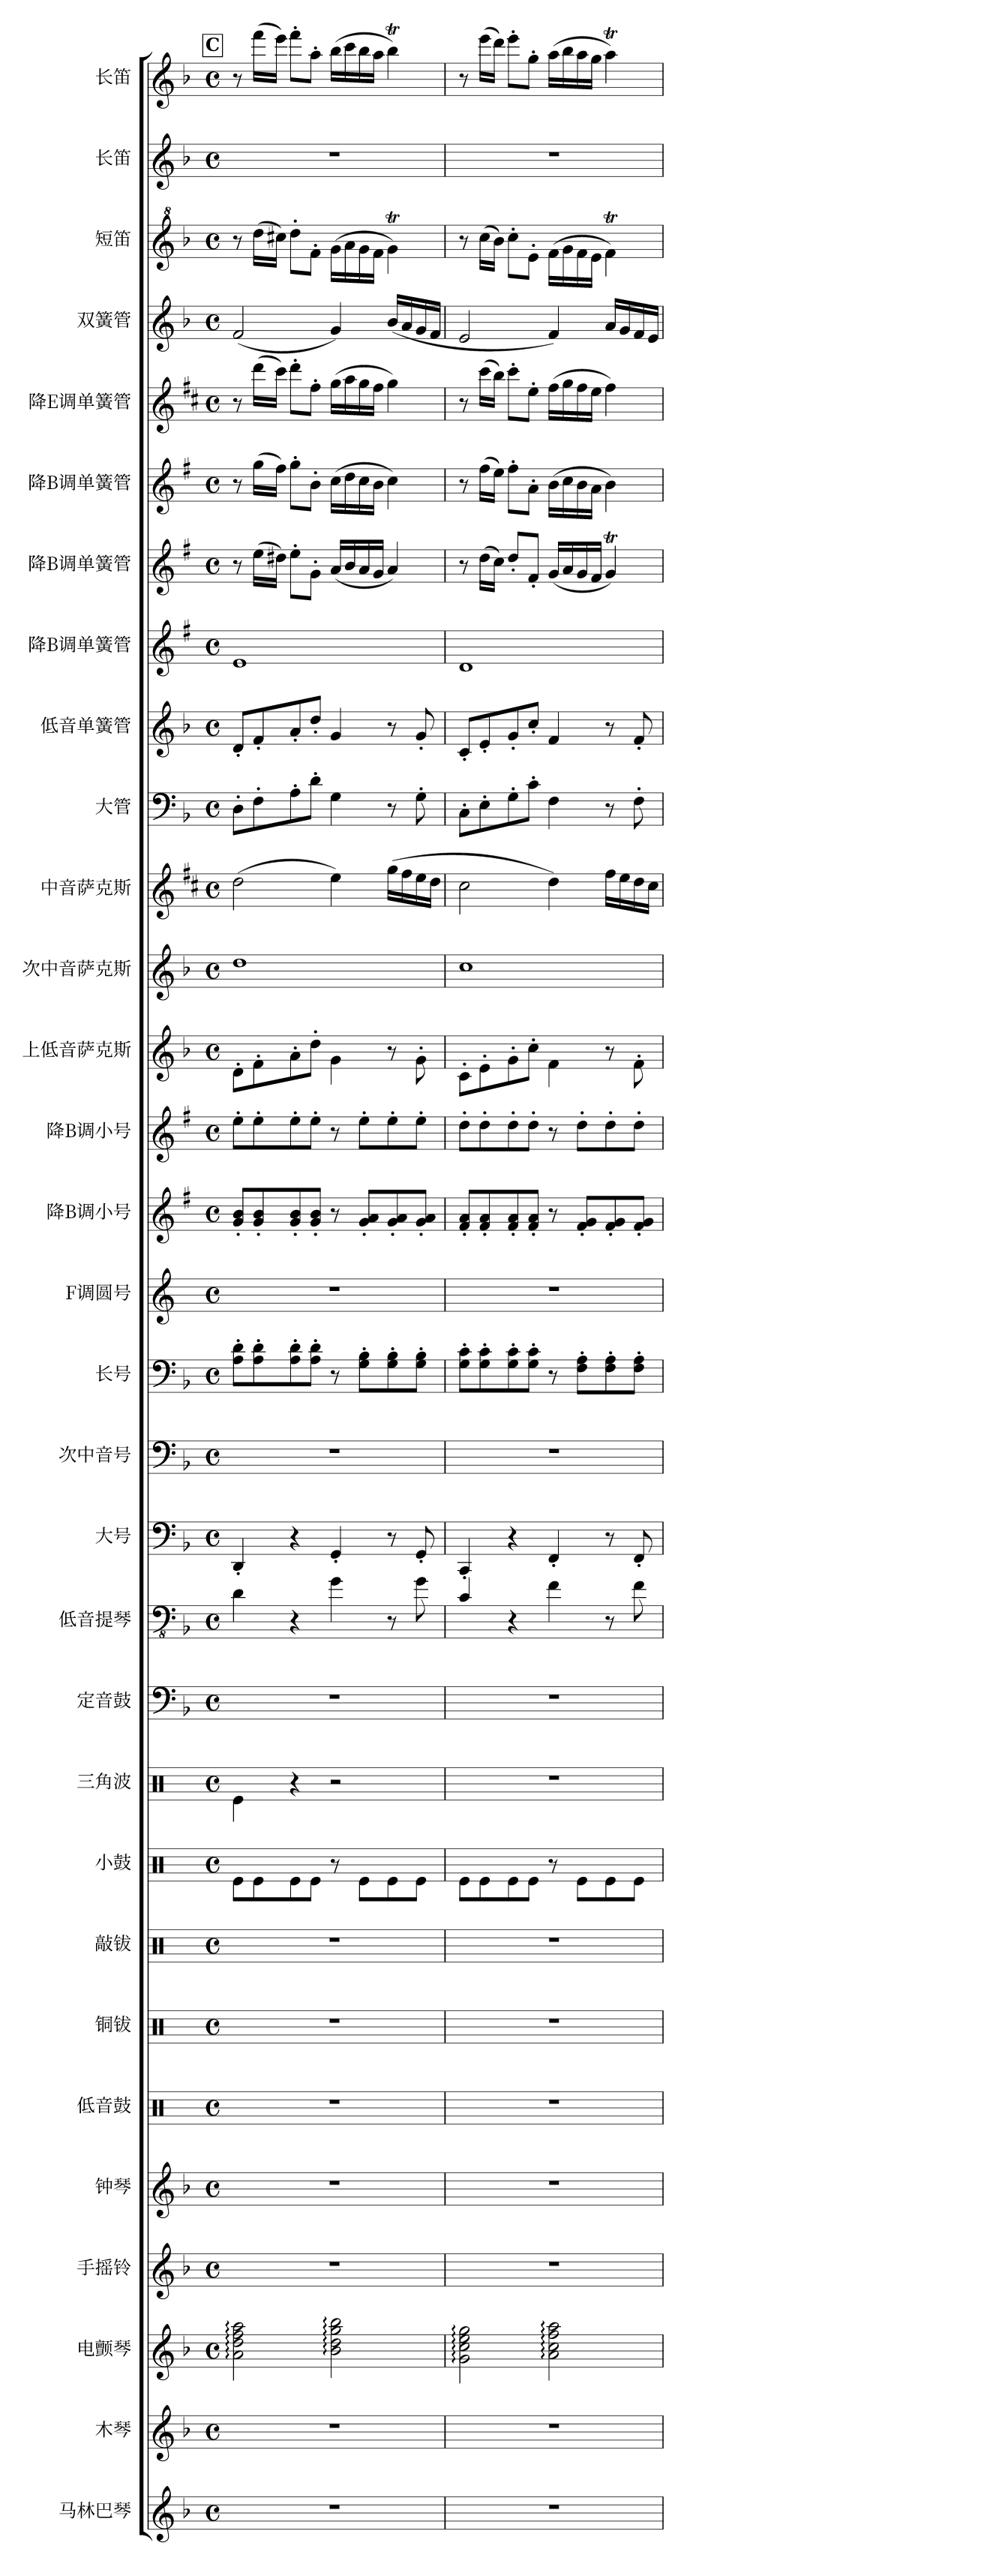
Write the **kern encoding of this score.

**kern	**kern	**kern	**kern	**kern	**kern	**kern	**kern	**kern	**kern	**kern	**kern	**kern	**kern	**kern	**kern	**kern	**kern	**kern	**kern	**kern	**kern	**kern	**kern	**kern	**kern	**kern	**kern	**kern	**kern	**kern
*part31	*part30	*part29	*part28	*part27	*part26	*part25	*part24	*part23	*part22	*part21	*part20	*part19	*part18	*part17	*part16	*part15	*part14	*part13	*part12	*part11	*part10	*part9	*part8	*part7	*part6	*part5	*part4	*part3	*part2	*part1
*staff31	*staff30	*staff29	*staff28	*staff27	*staff26	*staff25	*staff24	*staff23	*staff22	*staff21	*staff20	*staff19	*staff18	*staff17	*staff16	*staff15	*staff14	*staff13	*staff12	*staff11	*staff10	*staff9	*staff8	*staff7	*staff6	*staff5	*staff4	*staff3	*staff2	*staff1
*I"马林巴琴	*I"木琴	*I"电颤琴	*I"手摇铃	*I"钟琴	*I"低音鼓	*I"铜钹	*I"敲钹	*I"小鼓	*I"三角波	*I"定音鼓	*I"低音提琴	*I"大号	*I"次中音号	*I"长号	*I"F调圆号	*I"降B调小号	*I"降B调小号	*I"上低音萨克斯	*I"次中音萨克斯	*I"中音萨克斯	*I"大管	*I"低音单簧管	*I"降B调单簧管	*I"降B调单簧管	*I"降B调单簧管	*I"降E调单簧管	*I"双簧管	*I"短笛	*I"长笛	*I"长笛
*clefG2	*clefG2	*clefG2	*clefG2	*clefG2	*clefX	*clefX	*clefX	*clefX	*clefX	*clefF4	*clefFv4	*clefF4	*clefF4	*clefF4	*clefG2	*clefG2	*clefG2	*clefG2	*clefG2	*clefG2	*clefF4	*clefG2	*clefG2	*clefG2	*clefG2	*clefG2	*clefG2	*clefG^2	*clefG2	*clefG2
*	*ITrd-7c-12	*	*	*ITrd-14c-24	*	*	*	*	*	*	*ITrd7c12	*	*	*	*ITrd4c7	*ITrd1c2	*ITrd1c2	*ITrd12c21	*ITrd8c14	*ITrd5c9	*	*ITrd8c14	*ITrd1c2	*ITrd1c2	*ITrd1c2	*ITrd-2c-3	*	*ITrd-7c-12	*	*
*k[b-]	*k[b-]	*k[b-]	*k[b-]	*k[b-]	*k[]	*k[]	*k[]	*k[]	*k[]	*k[b-]	*k[b-]	*k[b-]	*k[b-]	*k[b-]	*k[b-]	*k[b-]	*k[b-]	*k[b-]	*k[b-]	*k[b-]	*k[b-]	*k[b-]	*k[b-]	*k[b-]	*k[b-]	*k[b-]	*k[b-]	*k[b-]	*k[b-]	*k[b-]
*M4/4	*M4/4	*M4/4	*M4/4	*M4/4	*M4/4	*M4/4	*M4/4	*M4/4	*M4/4	*M4/4	*M4/4	*M4/4	*M4/4	*M4/4	*M4/4	*M4/4	*M4/4	*M4/4	*M4/4	*M4/4	*M4/4	*M4/4	*M4/4	*M4/4	*M4/4	*M4/4	*M4/4	*M4/4	*M4/4	*M4/4
*met(c)	*met(c)	*met(c)	*met(c)	*met(c)	*met(c)	*met(c)	*met(c)	*met(c)	*met(c)	*met(c)	*met(c)	*met(c)	*met(c)	*met(c)	*met(c)	*met(c)	*met(c)	*met(c)	*met(c)	*met(c)	*met(c)	*met(c)	*met(c)	*met(c)	*met(c)	*met(c)	*met(c)	*met(c)	*met(c)	*met(c)
!!LO:REH:place=s1:a:B:fs=14:t=C
=43	=43	=43	=43	=43	=43	=43	=43	=43	=43	=43	=43	=43	=43	=43	=43	=43	=43	=43	=43	=43	=43	=43	=43	=43	=43	=43	=43	=43	=43	=43
1r	1r	2a\: 2dd\: 2ff\: 2aa\:	1r	1r	1r	1r	1r	8Re\L	4Re\	1r	4DD\	4DD'/	1r	8A\' 8d\'L	1r	8f/' 8a/'L	8dd'\L	8D'\L	1d	(2f\	8D'\L	8D'/L	1d	8r	8r	8r	(2f/	8r	1r	8r
.	.	.	.	.	.	.	.	8Re\	.	.	.	.	.	8A\' 8d\'	.	8f/' 8a/'	8dd'\	8F'\	.	.	8F'\	8F'/	.	(16dd\LL	(16ff\LL	(16fff\LL	.	(16dddd\LL	.	(16fff\LL
.	.	.	.	.	.	.	.	.	.	.	.	.	.	.	.	.	.	.	.	.	.	.	.	16cc#X\JJ)	16ee\JJ)	16eee\JJ)	.	16cccc#X\JJ)	.	16eee\JJ)
.	.	.	.	.	.	.	.	8Re\	4r	.	4r	4r	.	8A\' 8d\'	.	8f/' 8a/'	8dd'\	8A'\	.	.	8A'\	8A'/	.	8dd'\L	8ff'\L	8fff'\L	.	8dddd'\L	.	8fff'\L
.	.	.	.	.	.	.	.	8Re\J	.	.	.	.	.	8A\' 8d\'J	.	8f/' 8a/'J	8dd'\J	8d'\J	.	.	8d'\J	8d'/J	.	8f'\J	8a'\J	8aa'\J	.	8fff'\J	.	8aa'\J
.	.	2b-\: 2dd\: 2gg\: 2bb-\:	.	.	.	.	.	8r	2r	.	4GG\	4GG'/	.	8r	.	8r	8r	4G\	.	4g\)	4G\	4G/	.	(16g/LL	(16b-\LL	(16bb-\LL	4g/)	(16ggg\LL	.	(16bb-\LL
.	.	.	.	.	.	.	.	.	.	.	.	.	.	.	.	.	.	.	.	.	.	.	.	16a/	16cc\	16ccc\	.	16aaa\	.	16ccc\
.	.	.	.	.	.	.	.	8Re\L	.	.	.	.	.	8G\' 8B-\'L	.	8f/' 8g/'L	8dd'\L	.	.	.	.	.	.	16g/	16b-\	16bb-\	.	16ggg\	.	16bb-\
.	.	.	.	.	.	.	.	.	.	.	.	.	.	.	.	.	.	.	.	.	.	.	.	16f/JJ	16a\JJ	16aa\JJ	.	16fff\JJ	.	16aa\JJ
.	.	.	.	.	.	.	.	8Re\	.	.	8r	8r	.	8G\' 8B-\'	.	8f/' 8g/'	8dd'\	8r	.	(16b-\LL	8r	8r	.	4g/)	4b-\)	4bb-\)	(16b-/LL	4gggT\)	.	4bb-T\)
.	.	.	.	.	.	.	.	.	.	.	.	.	.	.	.	.	.	.	.	16a\	.	.	.	.	.	.	16a/	.	.	.
.	.	.	.	.	.	.	.	8Re\J	.	.	8GG\	8GG'/	.	8G\' 8B-\'J	.	8f/' 8g/'J	8dd'\J	8G'\	.	16g\	8G'\	8G'/	.	.	.	.	16g/	.	.	.
.	.	.	.	.	.	.	.	.	.	.	.	.	.	.	.	.	.	.	.	16f\JJ	.	.	.	.	.	.	16f/JJ	.	.	.
=44	=44	=44	=44	=44	=44	=44	=44	=44	=44	=44	=44	=44	=44	=44	=44	=44	=44	=44	=44	=44	=44	=44	=44	=44	=44	=44	=44	=44	=44	=44
1r	1r	2g\: 2cc\: 2ee\: 2gg\:	1r	1r	1r	1r	1r	8Re\L	1r	1r	4CC/	4CC'/	1r	8G\' 8c\'L	1r	8e/' 8g/'L	8cc'\L	8C'\L	1c	2e\	8C'\L	8C'/L	1c	8r	8r	8r	2e/	8r	1r	8r
.	.	.	.	.	.	.	.	8Re\	.	.	.	.	.	8G\' 8c\'	.	8e/' 8g/'	8cc'\	8E'\	.	.	8E'\	8E'/	.	(16cc\LL	(16ee\LL	(16eee\LL	.	(16cccc\LL	.	(16eee\LL
.	.	.	.	.	.	.	.	.	.	.	.	.	.	.	.	.	.	.	.	.	.	.	.	16b-\JJ)	16dd\JJ)	16ddd\JJ)	.	16bbb-\JJ)	.	16ddd\JJ)
.	.	.	.	.	.	.	.	8Re\	.	.	4r	4r	.	8G\' 8c\'	.	8e/' 8g/'	8cc'\	8G'\	.	.	8G'\	8G'/	.	8cc'/L	8ee'\L	8eee'\L	.	8cccc'\L	.	8eee'\L
.	.	.	.	.	.	.	.	8Re\J	.	.	.	.	.	8G\' 8c\'J	.	8e/' 8g/'J	8cc'\J	8c'\J	.	.	8c'\J	8c'/J	.	8e'/J	8g'\J	8gg'\J	.	8eee'\J	.	8gg'\J
.	.	2a\: 2cc\: 2ff\: 2aa\:	.	.	.	.	.	8r	.	.	4FF\	4FF'/	.	8r	.	8r	8r	4F\	.	4f\)	4F\	4F/	.	(16f/LL	(16a\LL	(16aa\LL	4f/)	(16fff\LL	.	(16aa\LL
.	.	.	.	.	.	.	.	.	.	.	.	.	.	.	.	.	.	.	.	.	.	.	.	16g/	16b-\	16bb-\	.	16ggg\	.	16bb-\
.	.	.	.	.	.	.	.	8Re\L	.	.	.	.	.	8F\' 8A\'L	.	8e/' 8f/'L	8cc'\L	.	.	.	.	.	.	16f/	16a\	16aa\	.	16fff\	.	16aa\
.	.	.	.	.	.	.	.	.	.	.	.	.	.	.	.	.	.	.	.	.	.	.	.	16e/JJ	16g\JJ	16gg\JJ	.	16eee\JJ	.	16gg\JJ
.	.	.	.	.	.	.	.	8Re\	.	.	8r	8r	.	8F\' 8A\'	.	8e/' 8f/'	8cc'\	8r	.	16a\LL	8r	8r	.	4fT/)	4a\)	4aa\)	16a/LL	4fffT\)	.	4aat\)
.	.	.	.	.	.	.	.	.	.	.	.	.	.	.	.	.	.	.	.	16g\	.	.	.	.	.	.	16g/	.	.	.
.	.	.	.	.	.	.	.	8Re\J	.	.	8FF\	8FF'/	.	8F\' 8A\'J	.	8e/' 8f/'J	8cc'\J	8F'\	.	16f\	8F'\	8F'/	.	.	.	.	16f/	.	.	.
.	.	.	.	.	.	.	.	.	.	.	.	.	.	.	.	.	.	.	.	16e\JJ	.	.	.	.	.	.	16e/JJ	.	.	.
=	=	=	=	=	=	=	=	=	=	=	=	=	=	=	=	=	=	=	=	=	=	=	=	=	=	=	=	=	=	=
*-	*-	*-	*-	*-	*-	*-	*-	*-	*-	*-	*-	*-	*-	*-	*-	*-	*-	*-	*-	*-	*-	*-	*-	*-	*-	*-	*-	*-	*-	*-
